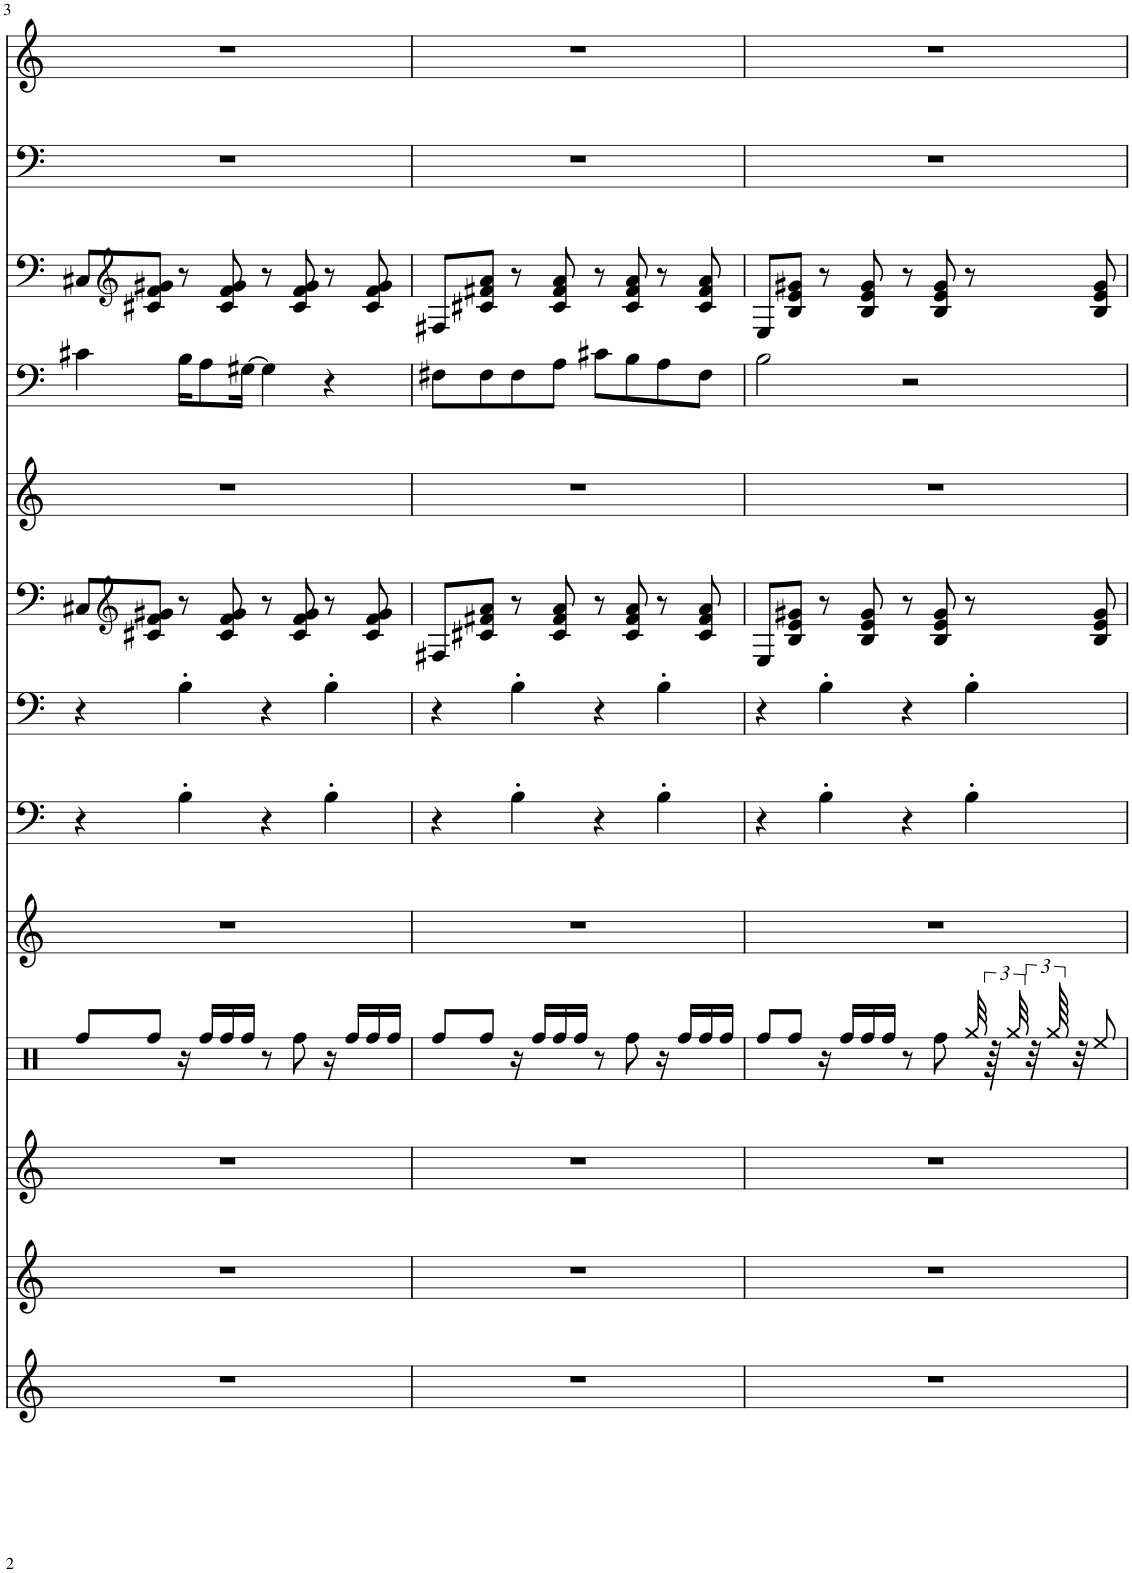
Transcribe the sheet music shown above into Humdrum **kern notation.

**kern	**kern	**kern	**kern	**kern	**kern	**kern	**kern	**kern	**kern	**kern	**kern	**kern
*part13	*part12	*part11	*part10	*part9	*part8	*part7	*part6	*part5	*part4	*part3	*part2	*part1
*staff13	*staff12	*staff11	*staff10	*staff9	*staff8	*staff7	*staff6	*staff5	*staff4	*staff3	*staff2	*staff1
*I"Overdrive Gtr	*I"Muted Guitar	*I"Perc. Organ	*I"Percussion	*I"Clean Guitar	*I"GtrFret Noise	*I"GtrFret Noise	*I"Steel Gtr.	*I"Voice Oohs	*I"Tenor Sax	*I"Steel Gtr.	*I"Fretless Bass	*I"Rock Organ, aud_mb1239
*	*	*	*	*	*	*	*	*I'V	*I'T Sax	*	*	*
!!LO:PB:g=z
*clefG2	*clefG2	*clefG2	*clefX	*clefG2	*clefF4	*clefF4	*clefG2	*clefG2	*clefG2	*clefG2	*clefF4	*clefG2
*	*	*	*	*	*	*	*	*	*Trd8c14	*	*	*
*k[]	*k[]	*k[]	*k[]	*k[]	*k[]	*k[]	*k[]	*k[]	*k[]	*k[]	*k[]	*k[]
*M4/4	*M4/4	*M4/4	*M4/4	*M4/4	*M4/4	*M4/4	*M4/4	*M4/4	*M4/4	*M4/4	*M4/4	*M4/4
=3	=3	=3	=3	=3	=3	=3	=3	=3	=3	=3	=3	=3
1r	1r	1r	8Rff/L	1r	4r	4r	8C#X/L	1r	4c#X\	8C#X/L	1r	1r
*	*	*	*	*	*	*	*clefG2	*	*	*clefG2	*	*
.	.	.	8Rff/J	.	.	.	8c#X/ 8f/ 8g#X/J	.	.	8c#X/ 8f/ 8g#X/J	.	.
.	.	.	16r	.	4B'\	4B'\	8r	.	16B\KL	8r	.	.
.	.	.	16Rff/LL	.	.	.	.	.	8A\	.	.	.
.	.	.	16Rff/	.	.	.	8c#/ 8f/ 8g#/	.	.	8c#/ 8f/ 8g#/	.	.
.	.	.	16Rff/JJ	.	.	.	.	.	[16G#X\Jk	.	.	.
.	.	.	8r	.	4r	4r	8r	.	4G#\]	8r	.	.
.	.	.	8Rff\	.	.	.	8c#/ 8f/ 8g#/	.	.	8c#/ 8f/ 8g#/	.	.
.	.	.	16r	.	4B'\	4B'\	8r	.	4r	8r	.	.
.	.	.	16Rff/LL	.	.	.	.	.	.	.	.	.
.	.	.	16Rff/	.	.	.	8c#/ 8f/ 8g#/	.	.	8c#/ 8f/ 8g#/	.	.
.	.	.	16Rff/JJ	.	.	.	.	.	.	.	.	.
=4	=4	=4	=4	=4	=4	=4	=4	=4	=4	=4	=4	=4
1r	1r	1r	8Rff/L	1r	4r	4r	8F#X/L	1r	8F#X\L	8F#X/L	1r	1r
.	.	.	8Rff/J	.	.	.	8c#X/ 8f#X/ 8a/J	.	8F#\	8c#X/ 8f#X/ 8a/J	.	.
.	.	.	16r	.	4B'\	4B'\	8r	.	8F#\	8r	.	.
.	.	.	16Rff/LL	.	.	.	.	.	.	.	.	.
.	.	.	16Rff/	.	.	.	8c#/ 8f#/ 8a/	.	8A\J	8c#/ 8f#/ 8a/	.	.
.	.	.	16Rff/JJ	.	.	.	.	.	.	.	.	.
.	.	.	8r	.	4r	4r	8r	.	8c#X\L	8r	.	.
.	.	.	8Rff\	.	.	.	8c#/ 8f#/ 8a/	.	8B\	8c#/ 8f#/ 8a/	.	.
.	.	.	16r	.	4B'\	4B'\	8r	.	8A\	8r	.	.
.	.	.	16Rff/LL	.	.	.	.	.	.	.	.	.
.	.	.	16Rff/	.	.	.	8c#/ 8f#/ 8a/	.	8F#\J	8c#/ 8f#/ 8a/	.	.
.	.	.	16Rff/JJ	.	.	.	.	.	.	.	.	.
=5	=5	=5	=5	=5	=5	=5	=5	=5	=5	=5	=5	=5
1r	1r	1r	8Rff/L	1r	4r	4r	8E/L	1r	2B\	8E/L	1r	1r
.	.	.	8Rff/J	.	.	.	8B/ 8e/ 8g#X/J	.	.	8B/ 8e/ 8g#X/J	.	.
.	.	.	16r	.	4B'\	4B'\	8r	.	.	8r	.	.
.	.	.	16Rff/LL	.	.	.	.	.	.	.	.	.
.	.	.	16Rff/	.	.	.	8B/ 8e/ 8g#/	.	.	8B/ 8e/ 8g#/	.	.
.	.	.	16Rff/JJ	.	.	.	.	.	.	.	.	.
.	.	.	8r	.	4r	4r	8r	.	2r	8r	.	.
.	.	.	8Rff\	.	.	.	8B/ 8e/ 8g#/	.	.	8B/ 8e/ 8g#/	.	.
.	.	.	32Rgg/	.	4B'\	4B'\	8r	.	.	8r	.	.
.	.	.	96r	.	.	.	.	.	.	.	.	.
.	.	.	48Rgg/	.	.	.	.	.	.	.	.	.
.	.	.	48r	.	.	.	.	.	.	.	.	.
.	.	.	96Rgg/	.	.	.	.	.	.	.	.	.
.	.	.	32r	.	.	.	.	.	.	.	.	.
.	.	.	8Ree/	.	.	.	8B/ 8e/ 8g#/	.	.	8B/ 8e/ 8g#/	.	.
=	=	=	=	=	=	=	=	=	=	=	=	=
*-	*-	*-	*-	*-	*-	*-	*-	*-	*-	*-	*-	*-
